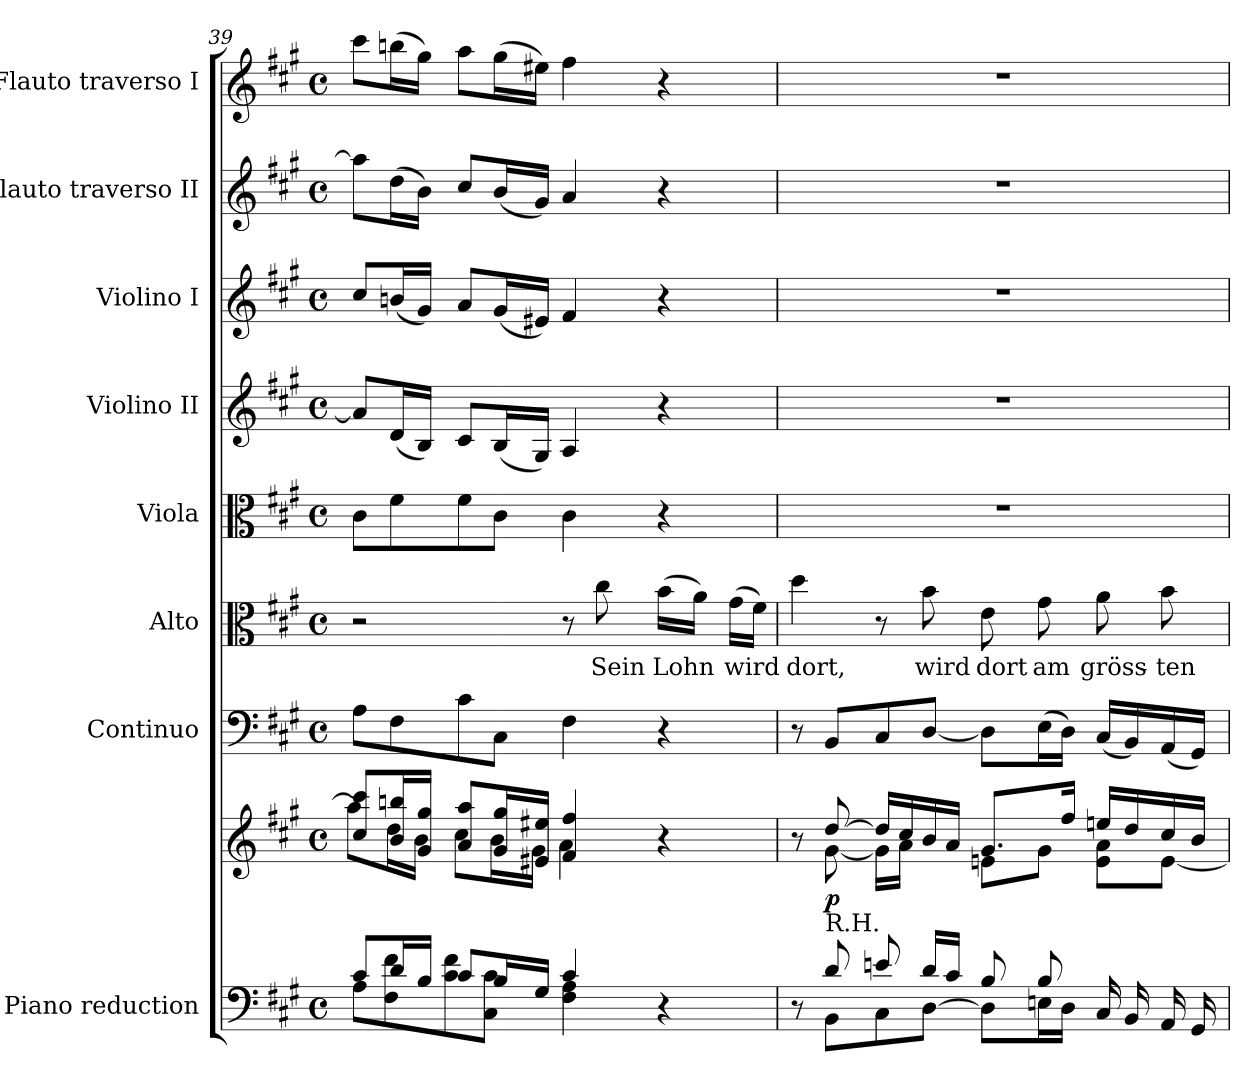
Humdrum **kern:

**kern	**kern	**dynam	**kern	**kern	**text	**kern	**kern	**kern	**kern	**kern
*part8	*part8	*part8	*part7	*part6	*part6	*part5	*part4	*part3	*part2	*part1
*staff9	*staff8	*staff8/9	*staff7	*staff6	*staff6	*staff5	*staff4	*staff3	*staff2	*staff1
*I"Piano reduction	*	*	*I"Continuo	*I"Alto	*	*I"Viola	*I"Violino II	*I"Violino I	*I"Flauto traverso II	*I"Flauto traverso I
*I'Pno	*	*	*	*	*	*I'Vla	*	*I'Vln	*I'Fl	*I'Fl
*clefF4	*clefG2	*	*clefF4	*clefC3	*	*clefC3	*clefG2	*clefG2	*clefG2	*clefG2
*k[f#c#g#]	*k[f#c#g#]	*	*k[f#c#g#]	*k[f#c#g#]	*	*k[f#c#g#]	*k[f#c#g#]	*k[f#c#g#]	*k[f#c#g#]	*k[f#c#g#]
*A:	*A:	*	*A:	*A:	*	*A:	*A:	*A:	*A:	*A:
*M4/4	*M4/4	*	*M4/4	*M4/4	*	*M4/4	*M4/4	*M4/4	*M4/4	*M4/4
*met(c)	*met(c)	*	*met(c)	*met(c)	*	*met(c)	*met(c)	*met(c)	*met(c)	*met(c)
=39	=39	=39	=39	=39	=39	=39	=39	=39	=39	=39
*^	*^	*	*	*	*	*	*	*	*	*
8c#/L	8A\L	8cc#/ 8ccc#/L	8aa\L]	.	8A\L	2r	.	8c#\L	8a/L]	8cc#/L	8aa\L]	8ccc#\L
16d/L	8F#\ 8f#\	16b/ 16bbn/L	16dd\L	.	8F#\	.	.	8f#\	(16d/L	(16bn/L	(16dd\L	(16bbn\L
16B/JJ	.	16g#/ 16gg#/JJ	16b\JJ	.	.	.	.	.	16B/JJ)	16g#/JJ)	16b\JJ)	16gg#\JJ)
8c#/L	8c#\ 8f#\	8a/ 8aa/L	8cc#\L	.	8c#\	.	.	8f#\	8c#/L	8a/L	8cc#/L	8aa\L
16B/L	8C#\ 8c#\J	16g#/ 16gg#/L	16b\L	.	8C#\J	.	.	8c#\J	(16B/L	(16g#/L	(16b/L	(16gg#\L
16G#/JJ	.	16e#X/ 16ee#X/JJ	16g#\JJ	.	.	.	.	.	16G#/JJ)	16e#X/JJ)	16g#/JJ)	16ee#X\JJ)
4c#/	4F#\ 4A\	4f#/ 4ff#/	4a\	.	4F#\	8r	.	4c#\	4A/	4f#/	4a/	4ff#\
!	!	!	!	!	!	!	!LO:LY:b	!	!	!	!	!
.	.	.	.	.	.	8cc#\	Sein	.	.	.	.	.
!	!	!	!	!	!	!	!LO:LY:b	!	!	!	!	!
4r	4ryy	4r	4ryy	.	4r	(16b\LL	Lohn	4r	4r	4r	4r	4r
.	.	.	.	.	.	16a\JJ)	.	.	.	.	.	.
!	!	!	!	!	!	!	!LO:LY:b	!	!	!	!	!
.	.	.	.	.	.	(16g#\LL	wird	.	.	.	.	.
.	.	.	.	.	.	16f#\JJ)	.	.	.	.	.	.
=40	=40	=40	=40	=40	=40	=40	=40	=40	=40	=40	=40	=40
*	*^	*	*^	*	*	*	*	*	*	*	*	*
!	!	!	!	!	!	!	!	!	!LO:LY:b	!	!	!	!	!
4.ryy	8r	8ryy	8r	8ryy	4.ryy	.	8r	4dd\	dort,	1r	1r	1r	1r	1r
!	!LO:TX:a:t=R.H.	!	!	!	!	!	!	!	!	!	!	!	!	!
!	!	!	!	!	!	!LO:DY:b	!	!	!	!	!	!	!	!
.	8d/L	8BB\L	[8dd/	[8g#\	.	p	8BB/L	.	.	.	.	.	.	.
.	8en/	8C#\	16dd/LL]	16g#\LL]	.	.	8C#/	8r	.	.	.	.	.	.
.	.	.	16cc#/	16a\JJ	.	.	.	.	.	.	.	.	.	.
!	!	!	!	!	!	!	!	!	!LO:LY:b	!	!	!	!	!
16d/LL	8ryy	[8D\J	16b/	8ryy	8f#\J	.	[8D/J	8b\	wird	.	.	.	.	.
16c#/JJ	.	.	16a/JJ	.	.	.	.	.	.	.	.	.	.	.
!	!	!	!	!	!	!	!	!	!LO:LY:b	!	!	!	!	!
2ryy	8B/L	8D\L]	8.g#/L	8en\L	2ryy	.	8D\L]	8e\	dort	.	.	.	.	.
!	!	!	!	!	!	!	!	!	!LO:LY:b	!	!	!	!	!
.	8B/J	16En\L	.	8g#\J	.	.	(16E\L	8g#\	am	.	.	.	.	.
.	.	16D\JJ	16ff#/Jk	.	.	.	16D\JJ)	.	.	.	.	.	.	.
!	!	!	!	!	!	!	!	!	!LO:LY:b	!	!	!	!	!
.	16C#/LL	4ryy	16een/LL	8e\ 8a\L	.	.	(16C#/LL	8a\	gröss-	.	.	.	.	.
.	16BB/	.	16dd/	.	.	.	16BB/)	.	.	.	.	.	.	.
!	!	!	!	!	!	!	!	!	!LO:LY:b	!	!	!	!	!
.	16AA/	.	16cc#/	[8e\J	.	.	(16AA/	8b\	-ten	.	.	.	.	.
.	16GG#/JJ	.	16b/JJ	.	.	.	16GG#/JJ)	.	.	.	.	.	.	.
*v	*v	*v	*	*	*	*	*	*	*	*	*	*	*	*
*	*v	*v	*v	*	*	*	*	*	*	*	*	*
=	=	=	=	=	=	=	=	=	=	=
*-	*-	*-	*-	*-	*-	*-	*-	*-	*-	*-
